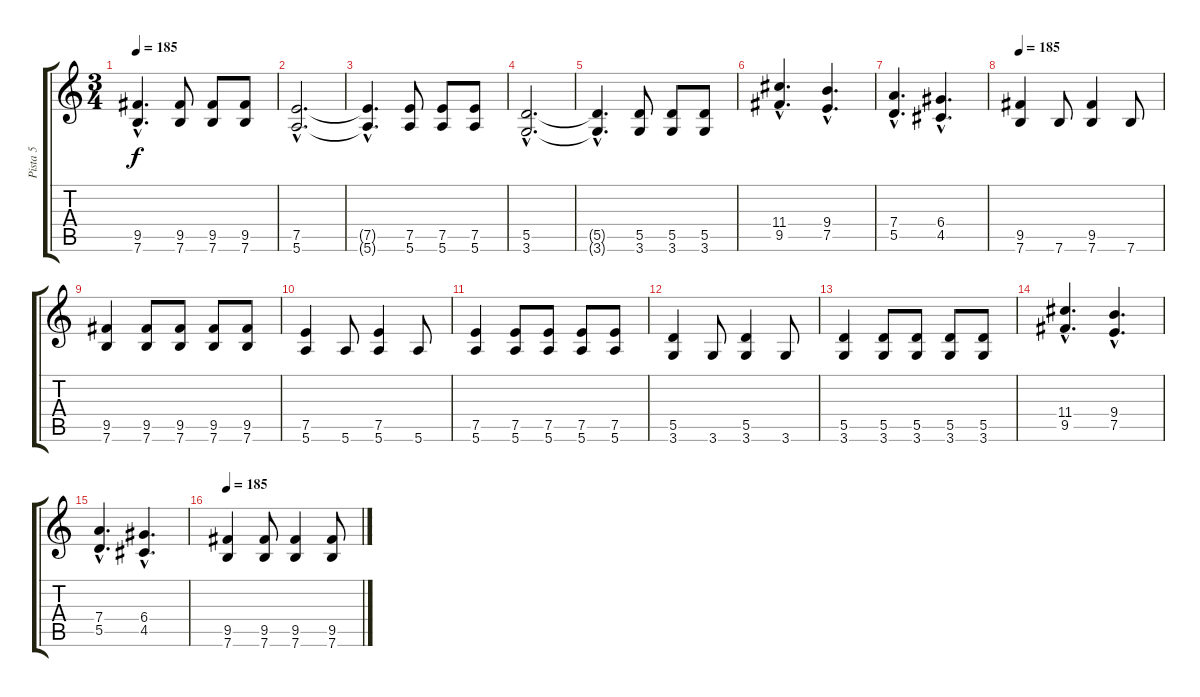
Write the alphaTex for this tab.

\track ("Pista 5" "Pista 5") {instrument distortionguitar}
\staff {score tabs}
\tuning (E4 B3 G3 D3 A2 E2) {hide}
\ts (3 4)
\tempo 185
\clef g2
\ks c
(9.5{hac t} 7.6{hac t}).4{d dy f} (9.5 7.6).8 (9.5 7.6).8 (9.5 7.6).8 |
(7.5{hac} 5.6{hac}).2{d} |
(7.5{hac t} 5.6{hac t}).4{d} (7.5 5.6).8 (7.5 5.6).8 (7.5 5.6).8 |
(5.5{hac} 3.6{hac}).2{d} |
(5.5{hac t} 3.6{hac t}).4{d} (5.5 3.6).8 (5.5 3.6).8 (5.5 3.6).8 |
(11.4{hac} 9.5{hac}).4{d} (9.4{hac} 7.5{hac}).4{d} |
(7.4{hac} 5.5{hac}).4{d} (6.4{hac} 4.5{hac}).4{d} |
\tempo 185
(9.5 7.6).4 7.6.8 (9.5 7.6).4 7.6.8 |
(9.5 7.6).4 (9.5 7.6).8 (9.5 7.6).8 (9.5 7.6).8 (9.5 7.6).8 |
(7.5 5.6).4 5.6.8 (7.5 5.6).4 5.6.8 |
(7.5 5.6).4 (7.5 5.6).8 (7.5 5.6).8 (7.5 5.6).8 (7.5 5.6).8 |
(5.5 3.6).4 3.6.8 (5.5 3.6).4 3.6.8 |
(5.5 3.6).4 (5.5 3.6).8 (5.5 3.6).8 (5.5 3.6).8 (5.5 3.6).8 |
(11.4{hac} 9.5{hac}).4{d} (9.4{hac} 7.5{hac}).4{d} |
(7.4{hac} 5.5{hac}).4{d} (6.4{hac} 4.5{hac}).4{d} |
\tempo 185
(9.5 7.6).4 (9.5 7.6).8 (9.5 7.6).4 (9.5 7.6).8
